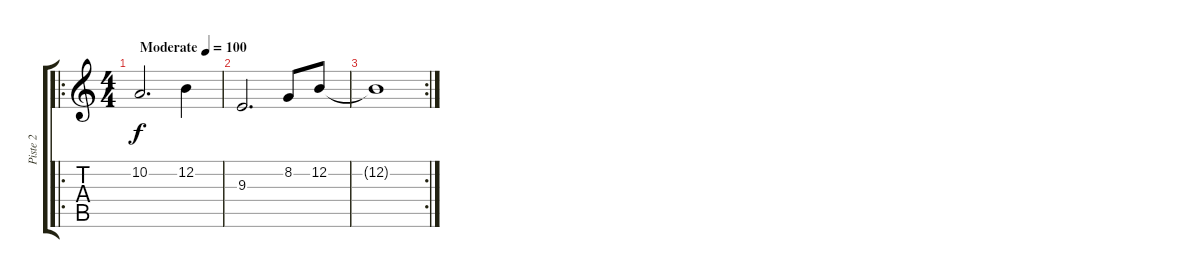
\track ("Piste 2" "Piste 2") {instrument piccolo}
\staff {score tabs}
\tuning (E4 B3 G3 D3 A2 E2) {hide}
\ro
\ts (4 4)
\tempo (100 "Moderate")
\clef g2
\ks c
10.2.2{d dy f instrument piccolo} 12.2.4 |
9.3.2{d} 8.2.8 12.2.8 |
\rc 2
12.2{t}.1
